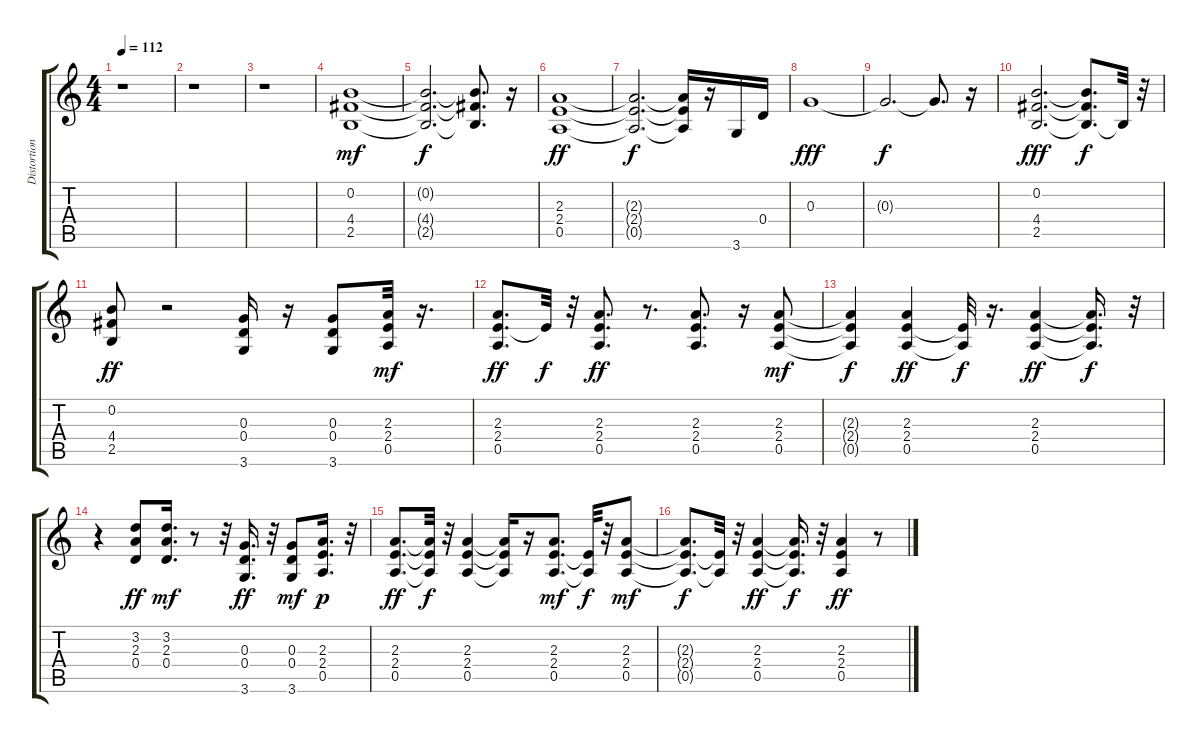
\track ("Distortion Guitar" "Distortion") {instrument distortionguitar}
\staff {score tabs}
\tuning (E4 B3 G3 D3 A2 E2) {hide}
\ts (4 4)
\tempo 112
\clef g2
\ks c
r.1{dy mf} |
r.1 |
r.1 |
(0.2 4.4 2.5).1 |
(0.2{t} 4.4{t} 2.5{t}).2{d dy f} (0.2{t} 4.4{t} 2.5{t}).8{d} r.16 |
(2.3 2.4 0.5).1{dy ff} |
(2.3{t} 2.4{t} 0.5{t}).2{d dy f} (2.3{t} 2.4{t} 0.5{t}).16 r.16 3.6.16 0.4.16 |
0.3.1{dy fff} |
0.3{t}.2{d dy f} 0.3{t}.8{d} r.16 |
(0.2 4.4 2.5).2{d dy fff} (0.2{t} 4.4{t} 2.5{t}).8{d dy f} 2.5{t}.32 r.32 |
(0.2 4.4 2.5).8{dy ff} r.2 (0.3 0.4 3.6).16 r.16 (0.3 0.4 3.6).8 (2.3 2.4 0.5).32{dy mf} r.16{d} |
(2.3 2.4 0.5).8{d dy ff} 2.4{t}.32{dy f} r.32 (2.3 2.4 0.5).8{d dy ff} r.8{d} (2.3 2.4 0.5).8{d} r.16 (2.3 2.4 0.5).8{dy mf} |
(2.3{t} 2.4{t} 0.5{t}).4{dy f} (2.3 2.4 0.5).4{dy ff} (2.4{t} 0.5{t}).32{dy f} r.16{d} (2.3 2.4 0.5).4{dy ff} (2.3{t} 2.4{t} 0.5{t}).16{d dy f} r.32 |
r.4 (3.2 2.3 0.4).8{dy ff} (3.2 2.3 0.4).16{d dy mf} r.8 r.32 (0.3 0.4 3.6).16{d dy ff} r.32 (0.3 0.4 3.6).8{dy mf} (2.3 2.4 0.5).16{d dy p} r.32 |
(2.3 2.4 0.5).8{d dy ff} (2.3{t} 2.4{t} 0.5{t}).32{dy f} r.32 (2.3 2.4 0.5).4 (2.3{t} 2.4{t} 0.5{t}).16 r.16 (2.3 2.4 0.5).8{d dy mf} (2.4{t} 0.5{t}).32{dy f} r.32 (2.3 2.4 0.5).8{dy mf} |
(2.3{t} 2.4{t} 0.5{t}).8{d dy f} (2.4{t} 0.5{t}).32 r.32 (2.3 2.4 0.5).4{dy ff} (2.3{t} 2.4{t} 0.5{t}).16{d dy f} r.32 (2.3 2.4 0.5).4{dy ff} r.8
